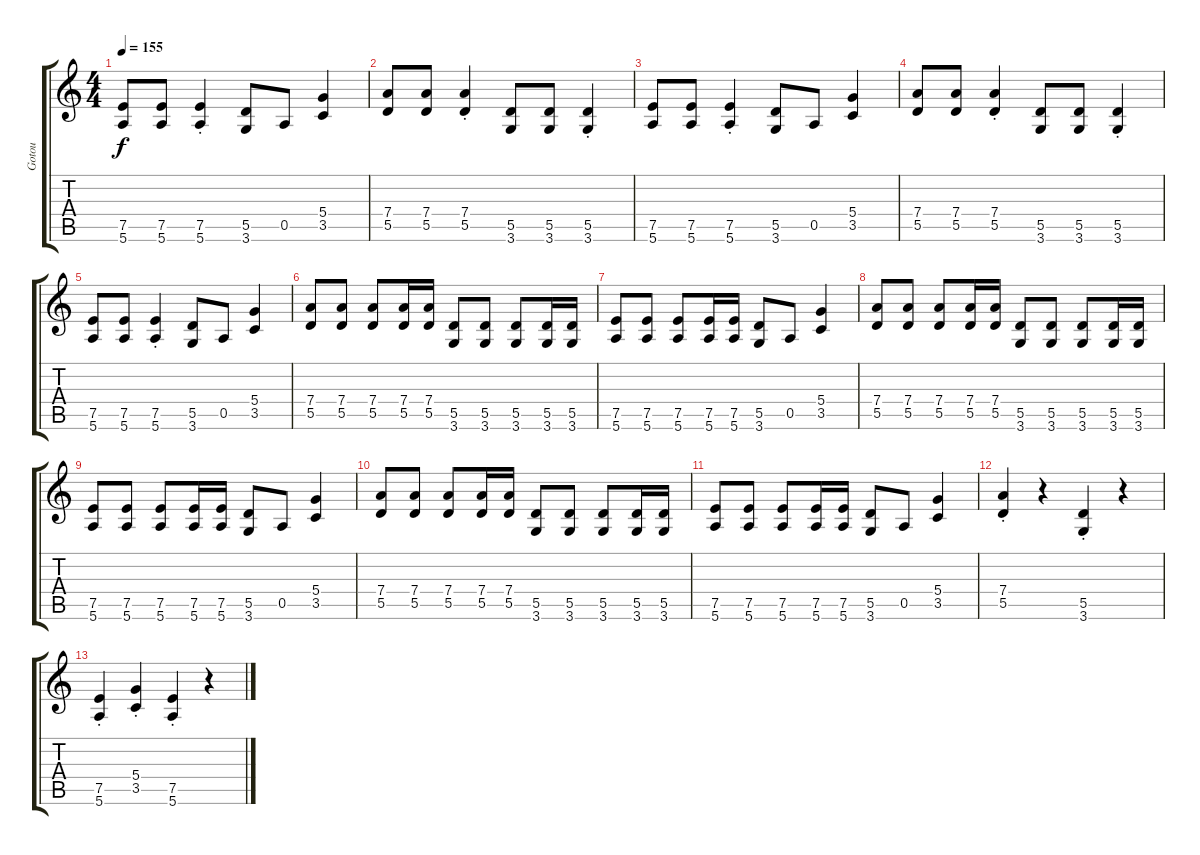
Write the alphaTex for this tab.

\track ("Gotou" "Gotou") {instrument distortionguitar}
\staff {score tabs}
\tuning (E4 B3 G3 D3 A2 E2) {hide}
\ts (4 4)
\tempo 155
\clef g2
\ks c
(7.5 5.6).8{dy f} (7.5 5.6).8 (7.5{st} 5.6{st}).4 (5.5 3.6).8 0.5.8 (5.4 3.5).4 |
(7.4 5.5).8 (7.4 5.5).8 (7.4{st} 5.5{st}).4 (5.5 3.6).8 (5.5 3.6).8 (5.5{st} 3.6{st}).4 |
(7.5 5.6).8 (7.5 5.6).8 (7.5{st} 5.6{st}).4 (5.5 3.6).8 0.5.8 (5.4 3.5).4 |
(7.4 5.5).8 (7.4 5.5).8 (7.4{st} 5.5{st}).4 (5.5 3.6).8 (5.5 3.6).8 (5.5{st} 3.6{st}).4 |
(7.5 5.6).8 (7.5 5.6).8 (7.5{st} 5.6{st}).4 (5.5 3.6).8 0.5.8 (5.4 3.5).4 |
(7.4 5.5).8 (7.4 5.5).8 (7.4 5.5).8 (7.4 5.5).16 (7.4 5.5).16 (5.5 3.6).8 (5.5 3.6).8 (5.5 3.6).8 (5.5 3.6).16 (5.5 3.6).16 |
(7.5 5.6).8 (7.5 5.6).8 (7.5 5.6).8 (7.5 5.6).16 (7.5 5.6).16 (5.5 3.6).8 0.5.8 (5.4 3.5).4 |
(7.4 5.5).8 (7.4 5.5).8 (7.4 5.5).8 (7.4 5.5).16 (7.4 5.5).16 (5.5 3.6).8 (5.5 3.6).8 (5.5 3.6).8 (5.5 3.6).16 (5.5 3.6).16 |
(7.5 5.6).8 (7.5 5.6).8 (7.5 5.6).8 (7.5 5.6).16 (7.5 5.6).16 (5.5 3.6).8 0.5.8 (5.4 3.5).4 |
(7.4 5.5).8 (7.4 5.5).8 (7.4 5.5).8 (7.4 5.5).16 (7.4 5.5).16 (5.5 3.6).8 (5.5 3.6).8 (5.5 3.6).8 (5.5 3.6).16 (5.5 3.6).16 |
(7.5 5.6).8 (7.5 5.6).8 (7.5 5.6).8 (7.5 5.6).16 (7.5 5.6).16 (5.5 3.6).8 0.5.8 (5.4 3.5).4 |
(7.4{st} 5.5{st}).4 r.4 (5.5{st} 3.6{st}).4 r.4 |
(7.5{st} 5.6{st}).4 (5.4{st} 3.5{st}).4 (7.5{st} 5.6{st}).4 r.4
